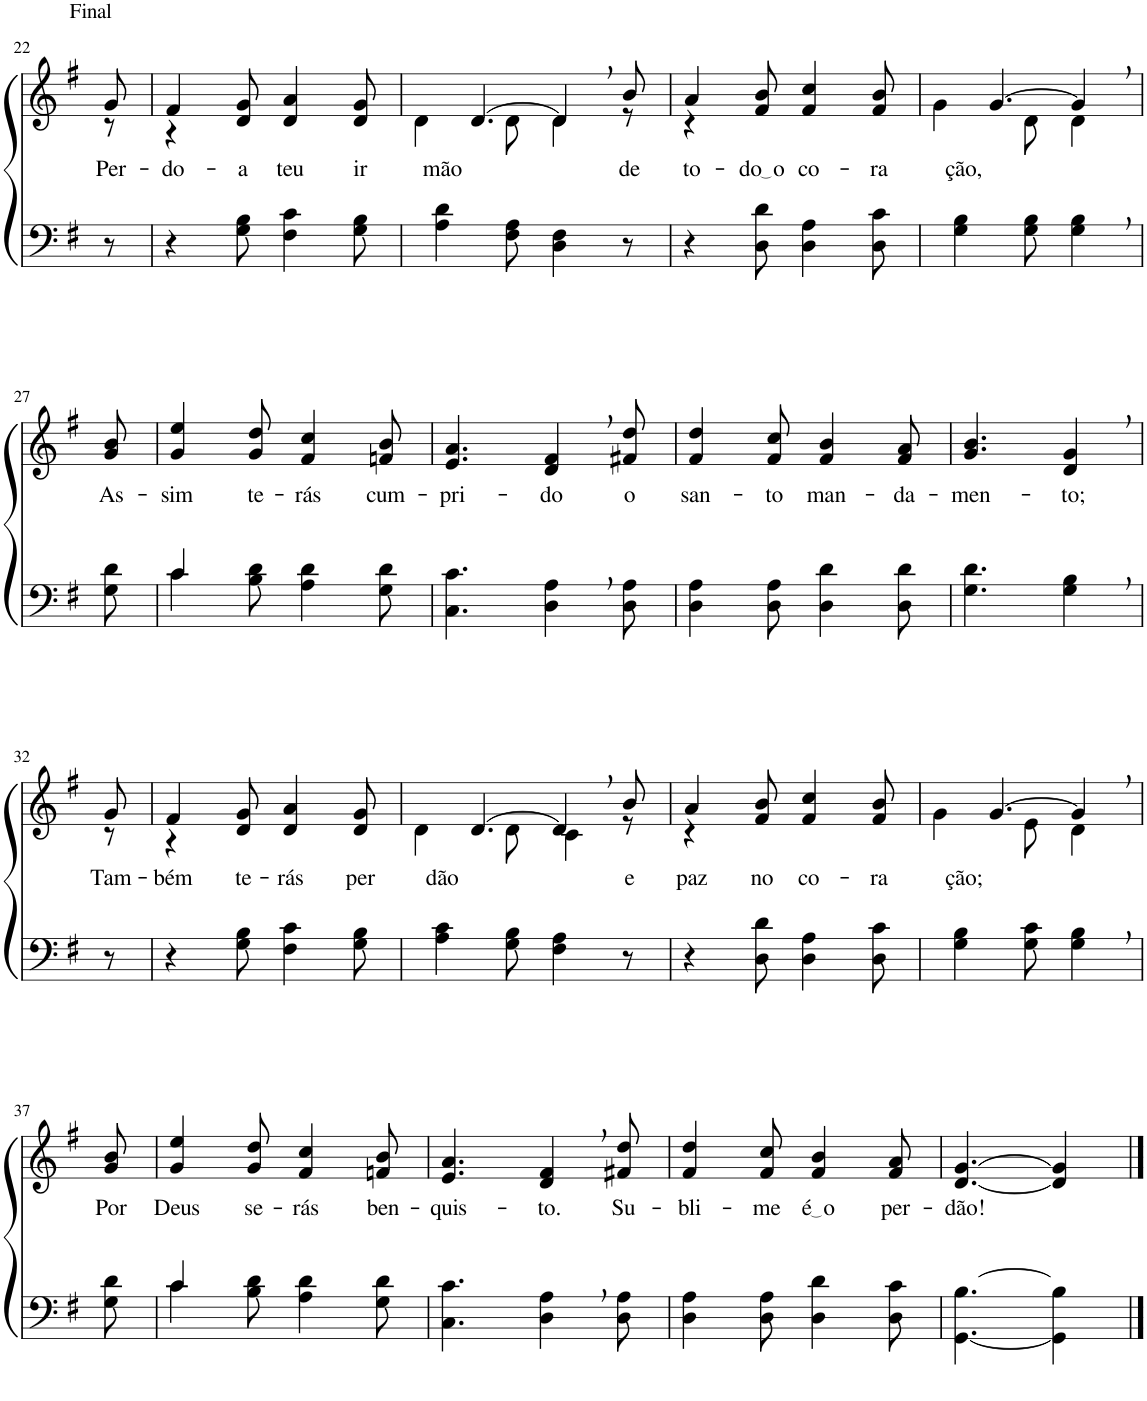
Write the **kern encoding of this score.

**kern	**kern	**text
*part2	*part1	*part1
*staff2	*staff1	*staff1
*I"Parte III e IV	*I"Parte I e II	*
!!LO:PB:g=z
*clefF4	*clefG2	*
*Trd1c2	*Trd1c2	*
*k[f#]	*k[f#]	*
*M6/8	*M6/8	*
=22	=22	=22
!	!LO:TX:a:t=Final	!
!	!	!LO:LY:b
*	*^	*
8r	8g/	8r	Per-
=23	=23	=23	=23
!	!	!	!LO:LY:b
4r	4f#/	4r	-do-
!	!	!	!LO:LY:b
8G\ 8B\	8d/ 8g/	2ryy	-a
!	!	!	!LO:LY:b
4F#\ 4c\	4d/ 4a/	.	teu
!	!	!	!LO:LY:b
8G\ 8B\	8d/ 8g/	.	ir-
=24	=24	=24	=24
!	!	!	!LO:LY:b
4A\ 4d\	[4.d/	4d\	-mão
8F#\ 8A\	.	8d\	.
4D\ 4F#\	4d,/]	4d\	.
!	!	!	!LO:LY:b
8r	8b/	8r	de
=25	=25	=25	=25
!	!	!	!LO:LY:b
4r	4a/	4r	to-
!	!	!	!LO:LY:b
8D\ 8d\	8f#/ 8b/	2ryy	do o
!	!	!	!LO:LY:b
4D\ 4A\	4f#/ 4cc/	.	co-
!	!	!	!LO:LY:b
8D\ 8c\	8f#/ 8b/	.	-ra-
=26	=26	=26	=26
!	!	!	!LO:LY:b
4G\ 4B\	[4.g/	4g\	-ção,
8G\ 8B\	.	8d\	.
4G\, 4B\,	4g,/]	4d\	.
!!LO:LB:g=z
=27	=27	=27	=27
!	!	!	!LO:LY:b
*	*v	*v	*
8G\ 8d\	8g/ 8b/	As-
=28	=28	=28
*^	*	*
!	!	!	!LO:LY:b
4c/	4c\	4g/ 4ee/	-sim
!	!	!	!LO:LY:b
2ryy	8B\ 8d\	8g/ 8dd/	te-
!	!	!	!LO:LY:b
.	4A\ 4d\	4f#/ 4cc/	-rás
!	!	!	!LO:LY:b
.	8G\ 8d\	8fn/ 8b/	cum-
=29	=29	=29	=29
!	!	!	!LO:LY:b
*v	*v	*	*
4.C\ 4.c\	4.e/ 4.a/	-pri-
!	!	!LO:LY:b
4D\, 4A\,	4d/, 4f#/,	-do
!	!	!LO:LY:b
8D\ 8A\	8f#X/ 8dd/	o
=30	=30	=30
!	!	!LO:LY:b
4D\ 4A\	4f#/ 4dd/	san-
!	!	!LO:LY:b
8D\ 8A\	8f#/ 8cc/	-to
!	!	!LO:LY:b
4D\ 4d\	4f#/ 4b/	man-
!	!	!LO:LY:b
8D\ 8d\	8f#/ 8a/	-da-
=31	=31	=31
!	!	!LO:LY:b
4.G\ 4.d\	4.g/ 4.b/	-men-
!	!	!LO:LY:b
4G\, 4B\,	4d/, 4g/,	-to;
!!LO:LB:g=z
=32	=32	=32
!	!	!LO:LY:b
*	*^	*
8r	8g/	8r	Tam-
=33	=33	=33	=33
!	!	!	!LO:LY:b
4r	4f#/	4r	-bém
!	!	!	!LO:LY:b
8G\ 8B\	8d/ 8g/	2ryy	te-
!	!	!	!LO:LY:b
4F#\ 4c\	4d/ 4a/	.	-rás
!	!	!	!LO:LY:b
8G\ 8B\	8d/ 8g/	.	per-
=34	=34	=34	=34
!	!	!	!LO:LY:b
4A\ 4c\	[4.d/	4d\	-dão
8G\ 8B\	.	8d\	.
4F#\ 4A\	4d,/]	4c\	.
!	!	!	!LO:LY:b
8r	8b/	8r	e
=35	=35	=35	=35
!	!	!	!LO:LY:b
4r	4a/	4r	paz
!	!	!	!LO:LY:b
8D\ 8d\	8f#/ 8b/	2ryy	no
!	!	!	!LO:LY:b
4D\ 4A\	4f#/ 4cc/	.	co-
!	!	!	!LO:LY:b
8D\ 8c\	8f#/ 8b/	.	-ra-
=36	=36	=36	=36
!	!	!	!LO:LY:b
4G\ 4B\	[4.g/	4g\	-ção;
8G\ 8c\	.	8e\	.
4G\, 4B\,	4g,/]	4d\	.
!!LO:LB:g=z
=37	=37	=37	=37
!	!	!	!LO:LY:b
*	*v	*v	*
8G\ 8d\	8g/ 8b/	Por
=38	=38	=38
*^	*	*
!	!	!	!LO:LY:b
4c/	4c\	4g/ 4ee/	Deus
!	!	!	!LO:LY:b
2ryy	8B\ 8d\	8g/ 8dd/	se-
!	!	!	!LO:LY:b
.	4A\ 4d\	4f#/ 4cc/	-rás
!	!	!	!LO:LY:b
.	8G\ 8d\	8fn/ 8b/	ben-
=39	=39	=39	=39
!	!	!	!LO:LY:b
*v	*v	*	*
4.C\ 4.c\	4.e/ 4.a/	-quis-
!	!	!LO:LY:b
4D\, 4A\,	4d/, 4f#/,	-to.
!	!	!LO:LY:b
8D\ 8A\	8f#X/ 8dd/	Su-
=40	=40	=40
!	!	!LO:LY:b
4D\ 4A\	4f#/ 4dd/	-bli-
!	!	!LO:LY:b
8D\ 8A\	8f#/ 8cc/	-me
!	!	!LO:LY:b
4D\ 4d\	4f#/ 4b/	é o
!	!	!LO:LY:b
8D\ 8c\	8f#/ 8a/	per-
=41	=41	=41
!	!	!LO:LY:b
[4.GG\ [4.B\	[4.d/ [4.g/	-dão!
4GG\] 4B\]	4d/] 4g/]	.
==	==	==
*-	*-	*-
